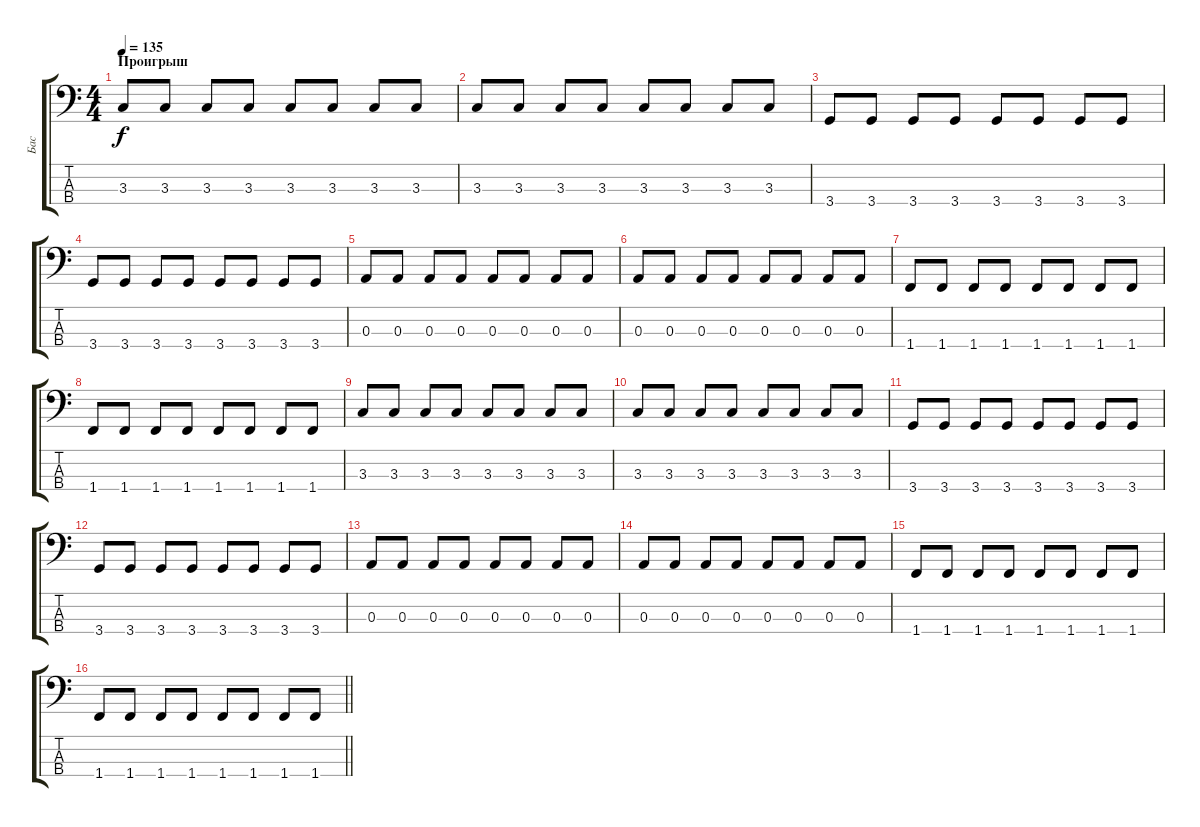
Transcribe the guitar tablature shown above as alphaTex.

\track ("Бас" "Бас") {instrument electricbassfinger}
\staff {score tabs}
\tuning (G2 D2 A1 E1) {hide}
\ts (4 4)
\section ("" "Проигрыш")
\tempo 135
\clef f4
\ks c
3.3.8{dy f} 3.3.8 3.3.8 3.3.8 3.3.8 3.3.8 3.3.8 3.3.8 |
3.3.8 3.3.8 3.3.8 3.3.8 3.3.8 3.3.8 3.3.8 3.3.8 |
3.4.8 3.4.8 3.4.8 3.4.8 3.4.8 3.4.8 3.4.8 3.4.8 |
3.4.8 3.4.8 3.4.8 3.4.8 3.4.8 3.4.8 3.4.8 3.4.8 |
0.3.8 0.3.8 0.3.8 0.3.8 0.3.8 0.3.8 0.3.8 0.3.8 |
0.3.8 0.3.8 0.3.8 0.3.8 0.3.8 0.3.8 0.3.8 0.3.8 |
1.4.8 1.4.8 1.4.8 1.4.8 1.4.8 1.4.8 1.4.8 1.4.8 |
1.4.8 1.4.8 1.4.8 1.4.8 1.4.8 1.4.8 1.4.8 1.4.8 |
3.3.8 3.3.8 3.3.8 3.3.8 3.3.8 3.3.8 3.3.8 3.3.8 |
3.3.8 3.3.8 3.3.8 3.3.8 3.3.8 3.3.8 3.3.8 3.3.8 |
3.4.8 3.4.8 3.4.8 3.4.8 3.4.8 3.4.8 3.4.8 3.4.8 |
3.4.8 3.4.8 3.4.8 3.4.8 3.4.8 3.4.8 3.4.8 3.4.8 |
0.3.8 0.3.8 0.3.8 0.3.8 0.3.8 0.3.8 0.3.8 0.3.8 |
0.3.8 0.3.8 0.3.8 0.3.8 0.3.8 0.3.8 0.3.8 0.3.8 |
1.4.8 1.4.8 1.4.8 1.4.8 1.4.8 1.4.8 1.4.8 1.4.8 |
\barLineRight lightlight
1.4.8 1.4.8 1.4.8 1.4.8 1.4.8 1.4.8 1.4.8 1.4.8
